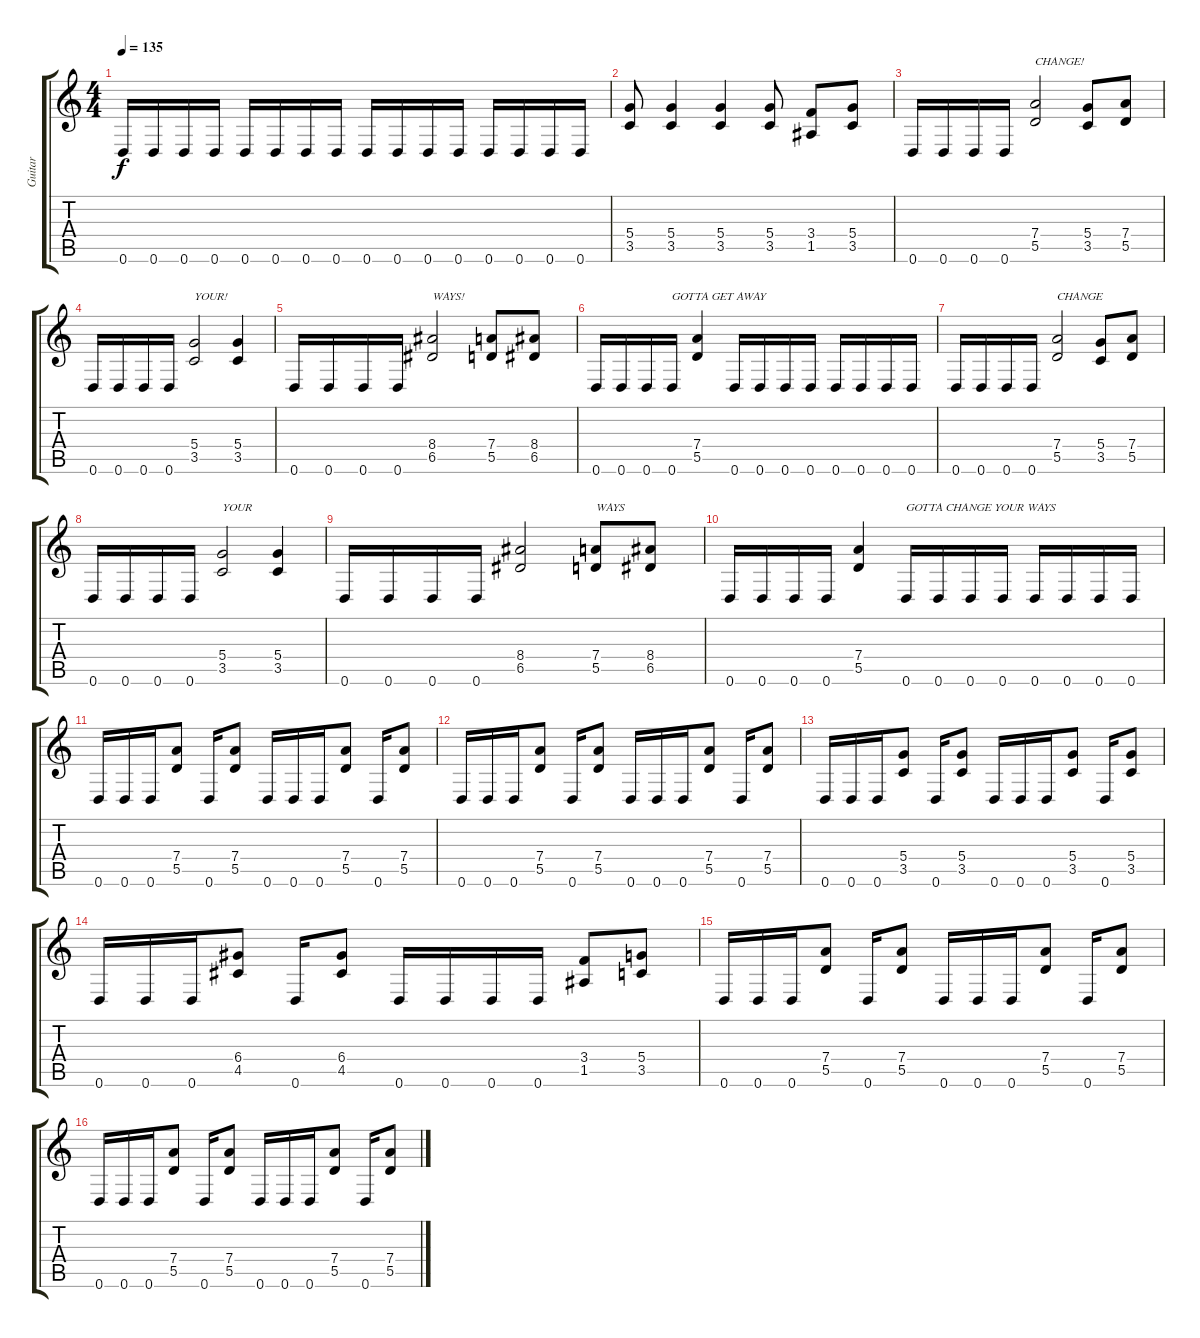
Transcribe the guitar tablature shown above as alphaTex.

\track ("Guitar" "Guitar") {instrument distortionguitar}
\staff {score tabs}
\tuning (E4 B3 G3 D3 A2 D2) {hide}
\ts (4 4)
\tempo 135
\clef g2
\ks c
0.6.16{dy f} 0.6.16 0.6.16 0.6.16 0.6.16 0.6.16 0.6.16 0.6.16 0.6.16 0.6.16 0.6.16 0.6.16 0.6.16 0.6.16 0.6.16 0.6.16 |
(5.4 3.5).8 (5.4 3.5).4 (5.4 3.5).4 (5.4 3.5).8 (3.4 1.5).8 (5.4 3.5).8 |
0.6.16 0.6.16 0.6.16 0.6.16 (7.4 5.5).2{txt "CHANGE!"} (5.4 3.5).8 (7.4 5.5).8 |
0.6.16 0.6.16 0.6.16 0.6.16 (5.4 3.5).2{txt "YOUR!"} (5.4 3.5).4 |
0.6.16 0.6.16 0.6.16 0.6.16 (8.4 6.5).2{txt "WAYS!"} (7.4 5.5).8 (8.4 6.5).8 |
0.6.16 0.6.16 0.6.16 0.6.16{txt "GOTTA GET AWAY"} (7.4 5.5).4 0.6.16 0.6.16 0.6.16 0.6.16 0.6.16 0.6.16 0.6.16 0.6.16 |
0.6.16 0.6.16 0.6.16 0.6.16 (7.4 5.5).2{txt "CHANGE"} (5.4 3.5).8 (7.4 5.5).8 |
0.6.16 0.6.16 0.6.16 0.6.16 (5.4 3.5).2{txt "YOUR"} (5.4 3.5).4 |
0.6.16 0.6.16 0.6.16 0.6.16 (8.4 6.5).2 (7.4 5.5).8{txt "WAYS"} (8.4 6.5).8 |
0.6.16 0.6.16 0.6.16 0.6.16 (7.4 5.5).4 0.6.16{txt "GOTTA CHANGE YOUR WAYS"} 0.6.16 0.6.16 0.6.16 0.6.16 0.6.16 0.6.16 0.6.16 |
0.6.16 0.6.16 0.6.16 (7.4 5.5).8 0.6.16 (7.4 5.5).8 0.6.16 0.6.16 0.6.16 (7.4 5.5).8 0.6.16 (7.4 5.5).8 |
0.6.16 0.6.16 0.6.16 (7.4 5.5).8 0.6.16 (7.4 5.5).8 0.6.16 0.6.16 0.6.16 (7.4 5.5).8 0.6.16 (7.4 5.5).8 |
0.6.16 0.6.16 0.6.16 (5.4 3.5).8 0.6.16 (5.4 3.5).8 0.6.16 0.6.16 0.6.16 (5.4 3.5).8 0.6.16 (5.4 3.5).8 |
0.6.16 0.6.16 0.6.16 (6.4 4.5).8 0.6.16 (6.4 4.5).8 0.6.16 0.6.16 0.6.16 0.6.16 (3.4 1.5).8 (5.4 3.5).8 |
0.6.16 0.6.16 0.6.16 (7.4 5.5).8 0.6.16 (7.4 5.5).8 0.6.16 0.6.16 0.6.16 (7.4 5.5).8 0.6.16 (7.4 5.5).8 |
0.6.16 0.6.16 0.6.16 (7.4 5.5).8 0.6.16 (7.4 5.5).8 0.6.16 0.6.16 0.6.16 (7.4 5.5).8 0.6.16 (7.4 5.5).8
